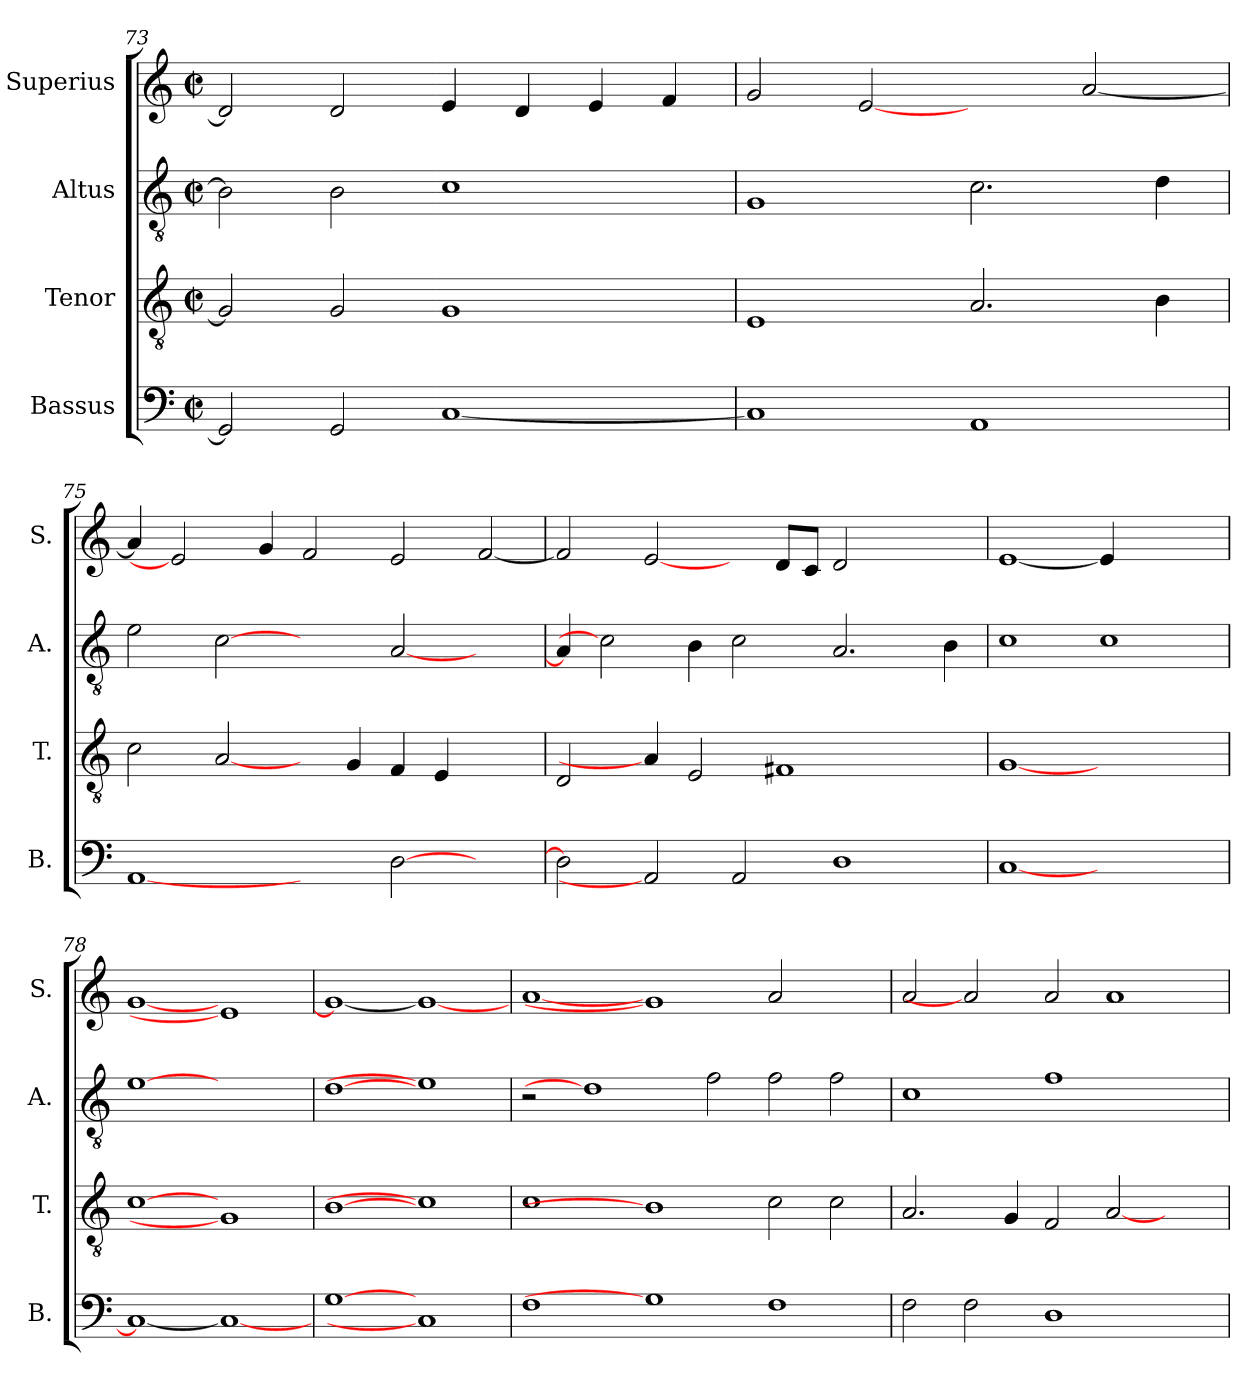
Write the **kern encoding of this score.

**kern	**kern	**kern	**kern
*part4	*part3	*part2	*part1
*staff4	*staff3	*staff2	*staff1
*I"Bassus	*I"Tenor	*I"Altus	*I"Superius
*I'B.	*I'T.	*I'A.	*I'S.
*clefF4	*clefGv2	*clefGv2	*clefG2
*	*ITrd7c12	*ITrd7c12	*
*k[]	*k[]	*k[]	*k[]
*C:	*C:	*C:	*C:
*M2/2	*M2/2	*M2/2	*M2/2
*met(c|)	*met(c|)	*met(c|)	*met(c|)
=73	=73	=73	=73
2GGi/]	2GGi/]	2BBi\]	2di/]
2GGi/	2GGi/	2BBi\	2di/
[<1Ci	1GGi	1Ci	4ei/
.	.	.	4di/
.	.	.	4ei/
.	.	.	4fi/
!!LO:LB:g=z
=74	=74	=74	=74
1Ci]	1EEi	1GGi	2gi/
.	.	.	[2ei
1AAi	2.AAi/	2.Ci\	2ryy
.	.	.	[<2ai/
.	4BBi\	4Di\	.
=75	=75	=75	=75
[1AAi	2Ci\	2Ei\	4ai/]
.	.	.	2ei]
.	[2AAi/	[2Ci	.
.	.	.	4gi/
2ryy	4ryy	2ryy	2fi/
.	4GGi/	.	.
[>2Di\	4FFi/	[<2AAi/	2ei/
.	4EEi/	.	.
2ryy	2ryy	2ryy	[<2fi/
=76	=76	=76	=76
2Di\]	2DDi/	4AAi/]	2fi/]
.	.	2Ci]	.
2AAi]	4AAi/]	.	[2ei/
.	2EEi/	4BBi\	.
2AAi/	.	2Ci\	4ryy
.	1FF#Xi	.	8di/L
.	.	.	8ci/J
1Di	.	2.AAi/	2di/
.	.	.	2ryy
.	4ryy	4BBi\	.
=77	=77	=77	=77
[<1Ci	[1GGi	1Ci	[1ei
1ryy	1ryy	1Ci	4ei/]
.	.	.	2.ryy
=78	=78	=78	=78
1Ci_<	[1Ci	[1Ei	[<1gi
1Ci_	1GGi]	1ryy	1ei]
=79	=79	=79	=79
[1Gi	[1BBi	[1Di	1gi_<
1Ci]	1Ci]	1Ei]	1gi_
!!LO:PB:g=z
=80	=80	=80	=80
1Fi	1Ci	2r	[1ai
.	.	1Di]	.
1Gi]	1BBi]	.	1gi]
.	.	2Fi\	.
1Fi	2Ci\	2Fi\	2ai/
.	2Ci\	2Fi\	2ryy
=81	=81	=81	=81
2Fi\	2.AAi/	1Ci	2ai/
2Fi\	.	.	2ai]
.	4GGi/	.	.
1Di	2FFi/	1Fi	2ai/
.	[<2AAi/	.	1ai
2ryy	2ryy	2ryy	.
=	=	=	=
*-	*-	*-	*-
